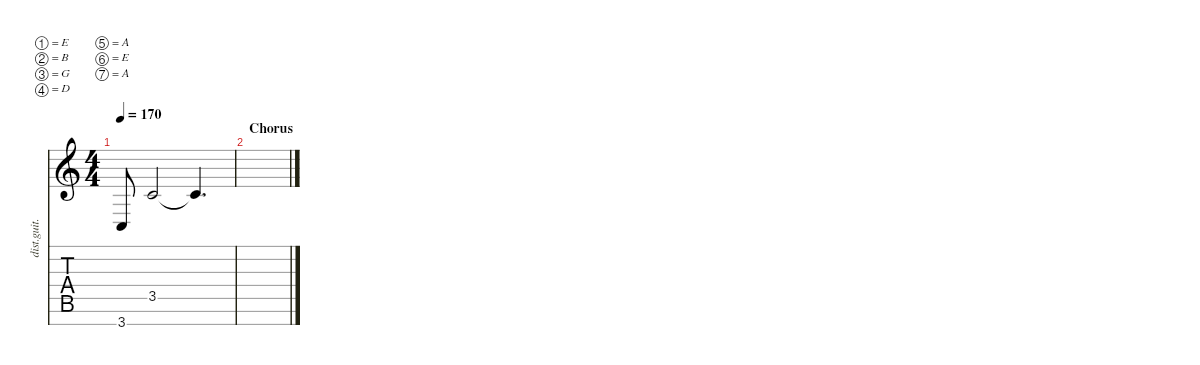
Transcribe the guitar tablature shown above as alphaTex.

\defaultSystemsLayout 4
\hideDynamics
\bracketExtendMode nobrackets
\track ("Clean Guitar - Zoli" "dist.guit.") {instrument distortionguitar}
\staff {score tabs}
\tuning (E4 B3 G3 D3 A2 E2 A1)
\ts (4 4)
\tempo 170
\clef g2
\ks c
3.7{t}.8{dy mf beam Up} 3.5.2{beam Up} 3.5{t}.4{d beam Up} |
\section ("" "Chorus")
